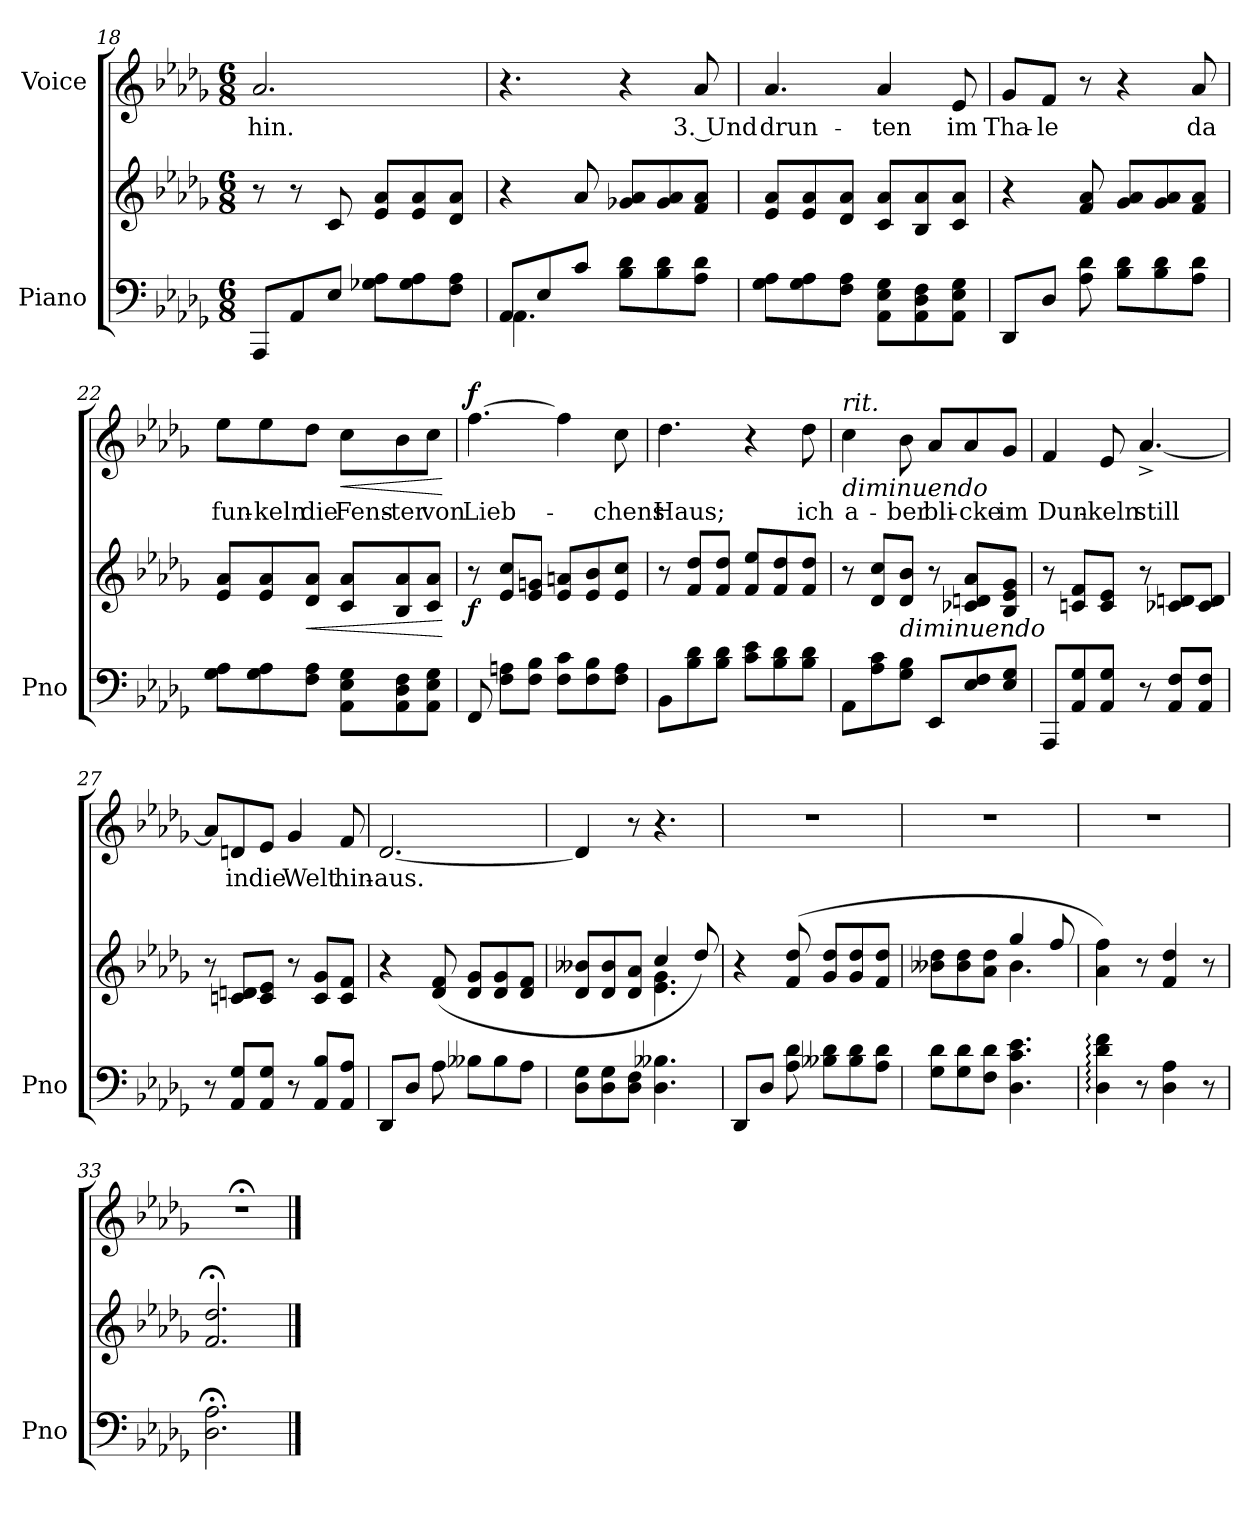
**kern	**kern	**dynam	**kern	**text	**dynam
*part2	*part2	*part2	*part1	*part1	*part1
*staff3	*staff2	*staff2/3	*staff1	*staff1	*staff1
*I"Piano	*	*	*I"Voice	*	*
*I'Pno	*	*	*	*	*
*clefF4	*clefG2	*	*clefG2	*	*
*k[b-e-a-d-g-]	*k[b-e-a-d-g-]	*	*k[b-e-a-d-g-]	*	*
*M6/8	*M6/8	*	*M6/8	*	*
=18	=18	=18	=18	=18	=18
8AAA-/L	8r	.	2.a-/	hin.	.
8AA-/	8r	.	.	.	.
8E-/J	8c/	.	.	.	.
8G-X\ 8A-\L	8e-/ 8a-/L	.	.	.	.
8G-\ 8A-\	8e-/ 8a-/	.	.	.	.
8F\ 8A-\J	8d-/ 8a-/J	.	.	.	.
=19	=19	=19	=19	=19	=19
*^	*	*	*	*	*
8AA-/L	4.AA-\	4r	.	4.r	.	.
8E-/	.	.	.	.	.	.
8c/J	.	8a-/	.	.	.	.
8B-\ 8d-\L	4.ryy	8g-X/ 8a-/L	.	4r	.	.
8B-\ 8d-\	.	8g-/ 8a-/	.	.	.	.
8A-\ 8d-\J	.	8f/ 8a-/J	.	8a-/	3. Und	.
*v	*v	*	*	*	*	*
=20	=20	=20	=20	=20	=20
8G-\ 8A-\L	8e-/ 8a-/L	.	4.a-/	drun-	.
8G-\ 8A-\	8e-/ 8a-/	.	.	.	.
8F\ 8A-\J	8d-/ 8a-/J	.	.	.	.
8AA-\ 8E-\ 8G-\L	8c/ 8a-/L	.	4a-/	-ten	.
8AA-\ 8D-\ 8F\	8B-/ 8a-/	.	.	.	.
8AA-\ 8E-\ 8G-\J	8c/ 8a-/J	.	8e-/	im	.
=21	=21	=21	=21	=21	=21
8DD-/L	4r	.	8g-/L	Tha-	.
8D-/J	.	.	8f/J	-le	.
8A-\ 8d-\	8f/ 8a-/	.	8r	.	.
8B-\ 8d-\L	8g-/ 8a-/L	.	4r	.	.
8B-\ 8d-\	8g-/ 8a-/	.	.	.	.
8A-\ 8d-\J	8f/ 8a-/J	.	8a-/	da	.
=22	=22	=22	=22	=22	=22
8G-\ 8A-\L	8e-/ 8a-/L	.	8ee-\L	fun-	.
8G-\ 8A-\	8e-/ 8a-/	.	8ee-\	-keln	.
!	!	!LO:HP:b	!	!	!
8F\ 8A-\J	8d-/ 8a-/J	<	8dd-\J	die	.
!	!	!	!	!	!LO:HP:b
8AA-\ 8E-\ 8G-\L	8c/ 8a-/L	.	8cc\L	Fens-	<
8AA-\ 8D-\ 8F\	8B-/ 8a-/	.	8b-\	-ter	.
8AA-\ 8E-\ 8G-\J	8c/ 8a-/J	.	8cc\J	von	.
.	.	[	.	.	[
=23	=23	=23	=23	=23	=23
!	!	!LO:DY:b	!	!	!LO:DY:b
8FF/	8r	f	[4.ff\	Lieb-	f
8F\ 8An\L	8e-/ 8cc/L	.	.	.	.
8F\ 8B-\J	8e-/ 8gn/J	.	.	.	.
8F\ 8c\L	8e-/ 8an/L	.	4ff\]	.	.
8F\ 8B-\	8e-/ 8b-/	.	.	.	.
8F\ 8A\J	8e-/ 8cc/J	.	8cc\	-chens	.
=24	=24	=24	=24	=24	=24
8BB-\L	8r	.	4.dd-\	Haus;	.
8B-\ 8d-\	8f/ 8dd-/L	.	.	.	.
8B-\ 8d-\J	8f/ 8dd-/J	.	.	.	.
8c\ 8e-\L	8f/ 8ee-/L	.	4r	.	.
8B-\ 8d-\	8f/ 8dd-/	.	.	.	.
8B-\ 8d-\J	8f/ 8dd-/J	.	8dd-\	ich	.
=25	=25	=25	=25	=25	=25
!	!	!	!LO:TX:a:i:t=rit.	!	!
!	!	!	!LO:TX:b:i:t=diminuendo	!	!
8AA-\L	8r	.	4cc\	a-	.
8A-\ 8c\	8d-/ 8cc/L	.	.	.	.
!	!LO:TX:b:i:t=diminuendo	!	!	!	!
8G-\ 8B-\J	8d-/ 8b-/J	.	8b-\	-ber	.
8EE-/L	8r	.	8a-/L	bli-	.
8E-/ 8F/	8c-X/ 8dn/ 8a-/L	.	8a-/	-cke	.
8E-/ 8G-/J	8B-/ 8e-/ 8g-/J	.	8g-/J	im	.
=26	=26	=26	=26	=26	=26
8AAA-/L	8r	.	4f/	Dun-	.
8AA-/ 8G-/	8cn/ 8f/L	.	.	.	.
8AA-/ 8G-/J	8c/ 8e-/J	.	8e-/	-keln	.
8r	8r	.	[4.a-^/	still	.
8AA-/ 8F/L	8c-X/ 8dn/L	.	.	.	.
8AA-/ 8F/J	8c-/ 8d/J	.	.	.	.
=27	=27	=27	=27	=27	=27
8r	8r	.	8a-/L]	.	.
8AA-/ 8G-/L	8cn/ 8dn/L	.	8dn/	in	.
8AA-/ 8G-/J	8c/ 8e-/J	.	8e-/J	die	.
8r	8r	.	4g-/	Welt	.
8AA-/ 8B-/L	8c/ 8g-/L	.	.	.	.
8AA-/ 8A-/J	8c/ 8f/J	.	8f/	hin-	.
=28	=28	=28	=28	=28	=28
8DD-/L	4r	.	[2.d-/	-aus.	.
8D-/J	.	.	.	.	.
8A-\	(8d-/ 8f/	.	.	.	.
8B--X\L	8d-/ 8g-/L	.	.	.	.
8B--\	8d-/ 8g-/	.	.	.	.
8A-\J	8d-/ 8f/J	.	.	.	.
=29	=29	=29	=29	=29	=29
*	*^	*	*	*	*
8D-\ 8G-\L	8d-/ 8b--X/L	4.ryy	.	4d-/]	.	.
8D-\ 8G-\	8d-/ 8b--/	.	.	.	.	.
8D-\ 8F\J	8d-/ 8a-/J	.	.	8r	.	.
4.D-\ 4.B--X\	4cc/	4.e-\ 4.g-\	.	4.r	.	.
.	8dd-/)	.	.	.	.	.
*	*v	*v	*	*	*	*
=30	=30	=30	=30	=30	=30
8DD-/L	4r	.	2.r	.	.
8D-/J	.	.	.	.	.
8A-\ 8d-\	(8f/ 8dd-/	.	.	.	.
8B--X\ 8d-\L	8g-/ 8dd-/L	.	.	.	.
8B--\ 8d-\	8g-/ 8dd-/	.	.	.	.
8A-\ 8d-\J	8f/ 8dd-/J	.	.	.	.
=31	=31	=31	=31	=31	=31
*	*^	*	*	*	*
8G-\ 8d-\L	8b--X\ 8dd-\L	4.ryy	.	2.r	.	.
8G-\ 8d-\	8b--\ 8dd-\	.	.	.	.	.
8F\ 8d-\J	8a-\ 8dd-\J	.	.	.	.	.
4.D-\ 4.c\ 4.e-\	4gg-/	4.b--\	.	.	.	.
.	8ff/	.	.	.	.	.
*	*v	*v	*	*	*	*
=32	=32	=32	=32	=32	=32
4D-\: 4d-\: 4f\:	4a-\ 4ff\)	.	2.r	.	.
8r	8r	.	.	.	.
4D-\ 4A-\	4f/ 4dd-/	.	.	.	.
8r	8r	.	.	.	.
=33	=33	=33	=33	=33	=33
2.D-\; 2.A-\;	2.f/;< 2.dd-/;<	.	2.r;<	.	.
==	==	==	==	==	==
*-	*-	*-	*-	*-	*-
